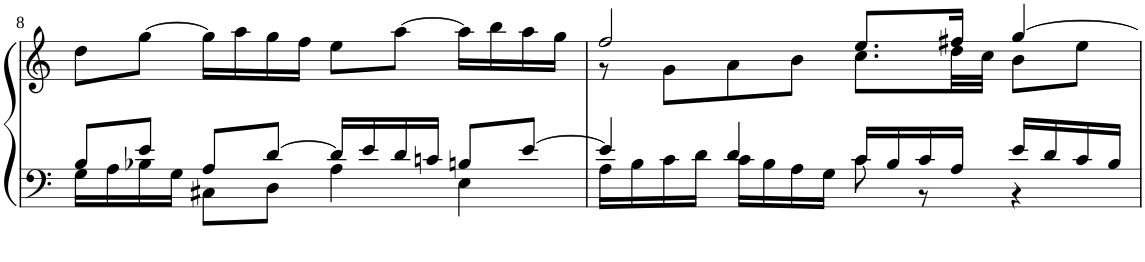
**kern	**kern
*part1	*part1
*staff2	*staff1
*I"Piano	*
*I'Pno	*
!!LO:PB:g=z
*clefF4	*clefG2
*k[]	*k[]
*M4/4	*M4/4
*met(c)	*met(c)
=8	=8
*^	*
8B/L	16G\LL	8dd\L
.	16A\	.
8e/J	16B-X\	[8gg\J
.	16G\JJ	.
8A/L	8C#X\L	16gg\LL]
.	.	16aa\
[8d/J	8D\J	16gg\
.	.	16ff\JJ
16d/LL]	4A\	8ee\L
16e/	.	.
16d/	.	[8aa\J
16cn/JJ	.	.
8Bn/L	4E\	16aa\LL]
.	.	16bb\
[8e/J	.	16aa\
.	.	16gg\JJ
=9	=9	=9
*	*	*^
4e/]	16A\LL	2ff/	8r
.	16B\	.	.
.	16c\	.	8g\L
.	16d\JJ	.	.
4d/	16c\LL	.	8a\
.	16B\	.	.
.	16A\	.	8b\J
.	16G\JJ	.	.
16c/LL	8c\	8.ee/L	8.cc\L
16B/	.	.	.
16c/	8r	.	.
16A/JJ	.	16ff#X/Jk	32dd\LL
.	.	.	32cc\JJJ
16e/LL	4r	[4gg/	8b\L
16d/	.	.	.
16c/	.	.	8ee\J
16B/JJ	.	.	.
*v	*v	*	*
*	*v	*v
=	=
*-	*-
